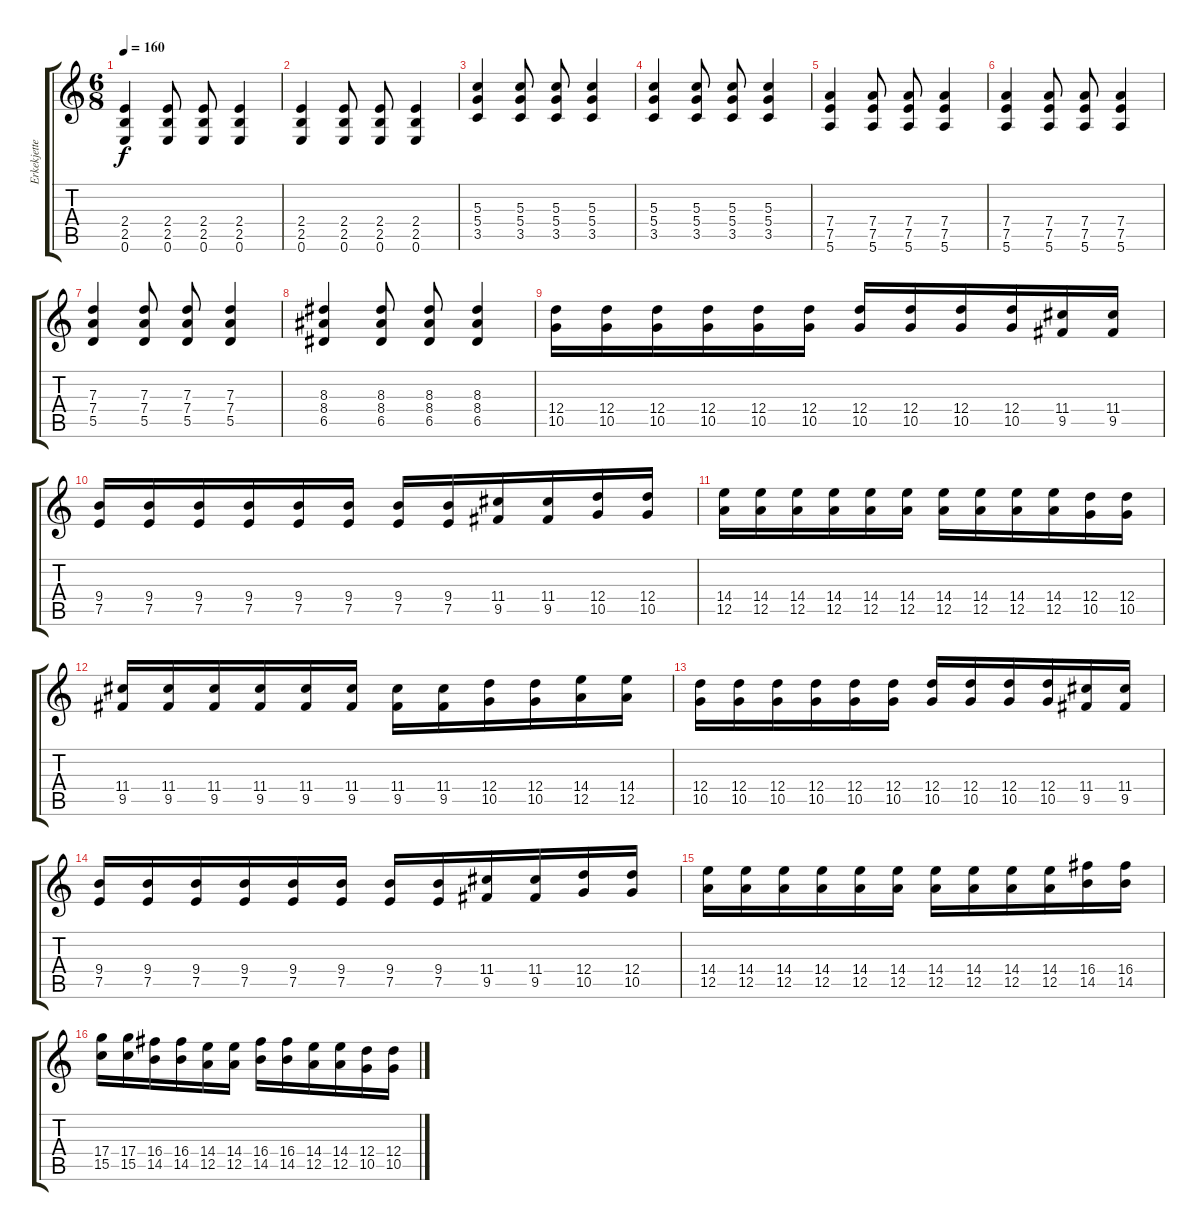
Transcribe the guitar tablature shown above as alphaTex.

\track ("Erkekjetter Silenoz" "Erkekjette") {instrument distortionguitar}
\staff {score tabs}
\tuning (E4 B3 G3 D3 A2 E2) {hide}
\ts (6 8)
\tempo 160
\clef g2
\ks c
(2.4 2.5 0.6).4{dy f} (2.4 2.5 0.6).8 (2.4 2.5 0.6).8 (2.4 2.5 0.6).4 |
(2.4 2.5 0.6).4 (2.4 2.5 0.6).8 (2.4 2.5 0.6).8 (2.4 2.5 0.6).4 |
(5.3 5.4 3.5).4 (5.3 5.4 3.5).8 (5.3 5.4 3.5).8 (5.3 5.4 3.5).4 |
(5.3 5.4 3.5).4 (5.3 5.4 3.5).8 (5.3 5.4 3.5).8 (5.3 5.4 3.5).4 |
(7.4 7.5 5.6).4 (7.4 7.5 5.6).8 (7.4 7.5 5.6).8 (7.4 7.5 5.6).4 |
(7.4 7.5 5.6).4 (7.4 7.5 5.6).8 (7.4 7.5 5.6).8 (7.4 7.5 5.6).4 |
(7.3 7.4 5.5).4 (7.3 7.4 5.5).8 (7.3 7.4 5.5).8 (7.3 7.4 5.5).4 |
(8.3 8.4 6.5).4 (8.3 8.4 6.5).8 (8.3 8.4 6.5).8 (8.3 8.4 6.5).4 |
(12.4 10.5).16 (12.4 10.5).16 (12.4 10.5).16 (12.4 10.5).16 (12.4 10.5).16 (12.4 10.5).16 (12.4 10.5).16 (12.4 10.5).16 (12.4 10.5).16 (12.4 10.5).16 (11.4 9.5).16 (11.4 9.5).16 |
(9.4 7.5).16 (9.4 7.5).16 (9.4 7.5).16 (9.4 7.5).16 (9.4 7.5).16 (9.4 7.5).16 (9.4 7.5).16 (9.4 7.5).16 (11.4 9.5).16 (11.4 9.5).16 (12.4 10.5).16 (12.4 10.5).16 |
(14.4 12.5).16 (14.4 12.5).16 (14.4 12.5).16 (14.4 12.5).16 (14.4 12.5).16 (14.4 12.5).16 (14.4 12.5).16 (14.4 12.5).16 (14.4 12.5).16 (14.4 12.5).16 (12.4 10.5).16 (12.4 10.5).16 |
(11.4 9.5).16 (11.4 9.5).16 (11.4 9.5).16 (11.4 9.5).16 (11.4 9.5).16 (11.4 9.5).16 (11.4 9.5).16 (11.4 9.5).16 (12.4 10.5).16 (12.4 10.5).16 (14.4 12.5).16 (14.4 12.5).16 |
(12.4 10.5).16 (12.4 10.5).16 (12.4 10.5).16 (12.4 10.5).16 (12.4 10.5).16 (12.4 10.5).16 (12.4 10.5).16 (12.4 10.5).16 (12.4 10.5).16 (12.4 10.5).16 (11.4 9.5).16 (11.4 9.5).16 |
(9.4 7.5).16 (9.4 7.5).16 (9.4 7.5).16 (9.4 7.5).16 (9.4 7.5).16 (9.4 7.5).16 (9.4 7.5).16 (9.4 7.5).16 (11.4 9.5).16 (11.4 9.5).16 (12.4 10.5).16 (12.4 10.5).16 |
(14.4 12.5).16 (14.4 12.5).16 (14.4 12.5).16 (14.4 12.5).16 (14.4 12.5).16 (14.4 12.5).16 (14.4 12.5).16 (14.4 12.5).16 (14.4 12.5).16 (14.4 12.5).16 (16.4 14.5).16 (16.4 14.5).16 |
(17.4 15.5).16 (17.4 15.5).16 (16.4 14.5).16 (16.4 14.5).16 (14.4 12.5).16 (14.4 12.5).16 (16.4 14.5).16 (16.4 14.5).16 (14.4 12.5).16 (14.4 12.5).16 (12.4 10.5).16 (12.4 10.5).16
